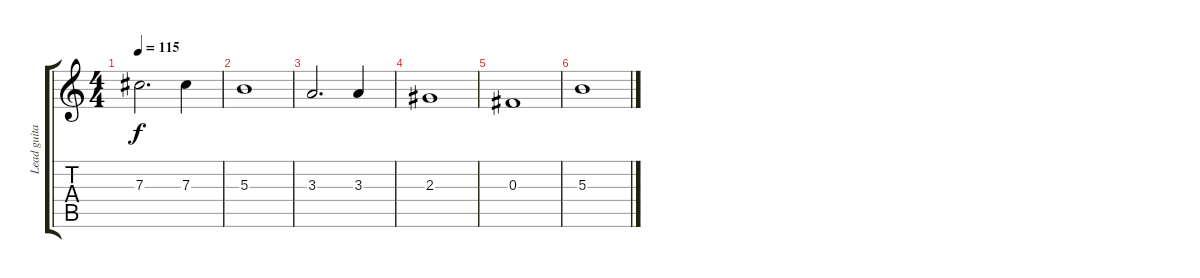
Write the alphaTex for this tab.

\track ("Lead guitar" "Lead guita") {instrument distortionguitar}
\staff {score tabs}
\tuning (Eb4 Bb3 Gb3 Db3 Ab2 Eb2) {hide}
\ts (4 4)
\tempo 115
\clef g2
\ks c
7.3.2{d dy f} 7.3.4 |
5.3.1 |
3.3.2{d} 3.3.4 |
2.3.1 |
0.3.1 |
5.3.1
